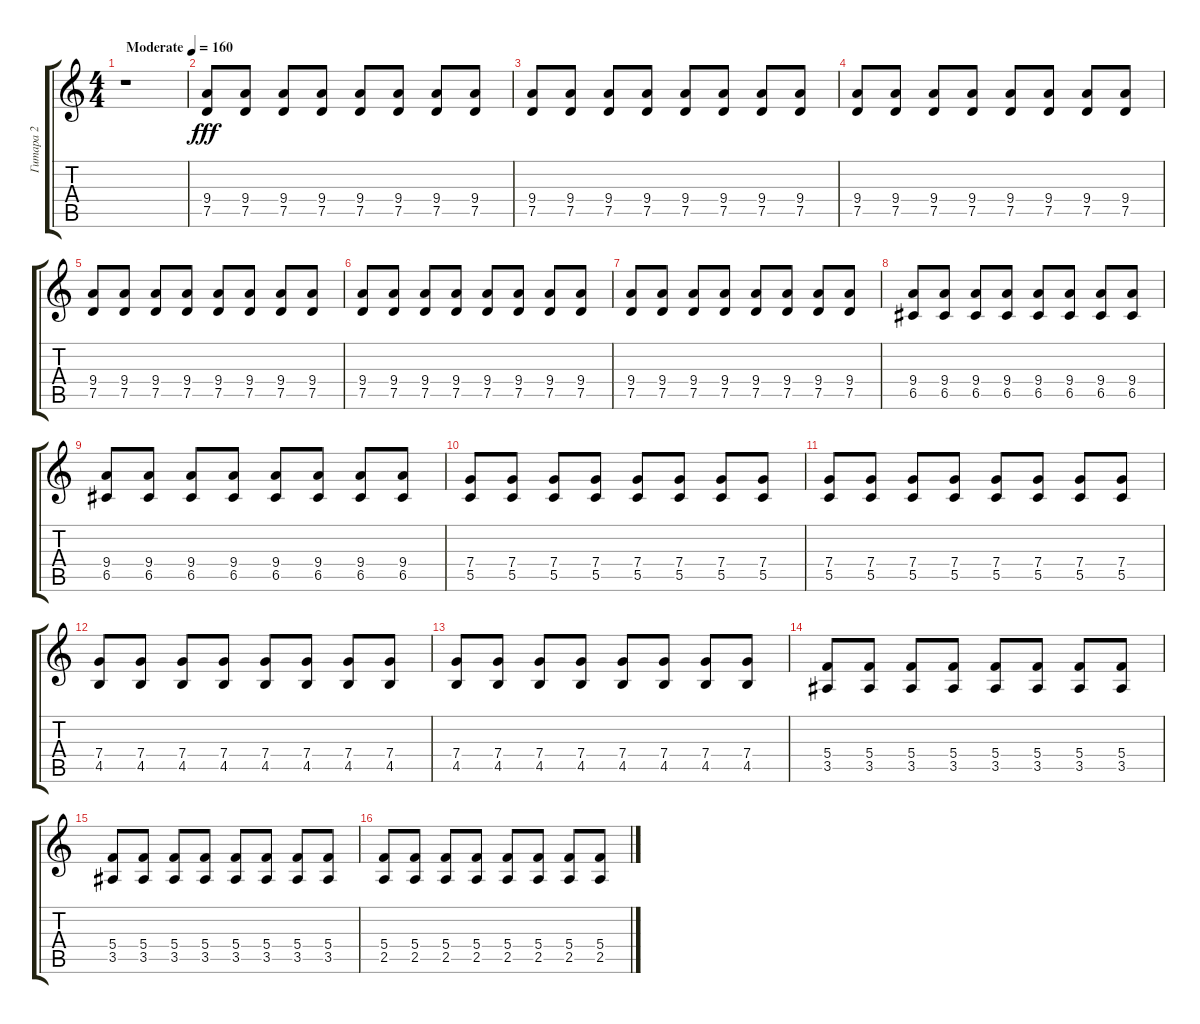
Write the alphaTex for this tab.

\track ("Гитара 2" "Гитара 2") {instrument overdrivenguitar}
\staff {score tabs}
\tuning (D4 A3 F3 C3 G2 D2) {hide}
\ts (4 4)
\tempo (160 "Moderate")
\clef g2
\ks c
r.1{dy fff volume 0 instrument overdrivenguitar} |
(9.4 7.5).8{volume 12} (9.4 7.5).8 (9.4 7.5).8 (9.4 7.5).8 (9.4 7.5).8 (9.4 7.5).8 (9.4 7.5).8 (9.4 7.5).8 |
(9.4 7.5).8 (9.4 7.5).8 (9.4 7.5).8 (9.4 7.5).8 (9.4 7.5).8 (9.4 7.5).8 (9.4 7.5).8 (9.4 7.5).8 |
(9.4 7.5).8 (9.4 7.5).8 (9.4 7.5).8 (9.4 7.5).8 (9.4 7.5).8 (9.4 7.5).8 (9.4 7.5).8 (9.4 7.5).8 |
(9.4 7.5).8 (9.4 7.5).8 (9.4 7.5).8 (9.4 7.5).8 (9.4 7.5).8 (9.4 7.5).8 (9.4 7.5).8 (9.4 7.5).8 |
(9.4 7.5).8 (9.4 7.5).8 (9.4 7.5).8 (9.4 7.5).8 (9.4 7.5).8 (9.4 7.5).8 (9.4 7.5).8 (9.4 7.5).8 |
(9.4 7.5).8 (9.4 7.5).8 (9.4 7.5).8 (9.4 7.5).8 (9.4 7.5).8 (9.4 7.5).8 (9.4 7.5).8 (9.4 7.5).8 |
(9.4 6.5).8 (9.4 6.5).8 (9.4 6.5).8 (9.4 6.5).8 (9.4 6.5).8 (9.4 6.5).8 (9.4 6.5).8 (9.4 6.5).8 |
(9.4 6.5).8 (9.4 6.5).8 (9.4 6.5).8 (9.4 6.5).8 (9.4 6.5).8 (9.4 6.5).8 (9.4 6.5).8 (9.4 6.5).8 |
(7.4 5.5).8 (7.4 5.5).8 (7.4 5.5).8 (7.4 5.5).8 (7.4 5.5).8 (7.4 5.5).8 (7.4 5.5).8 (7.4 5.5).8 |
(7.4 5.5).8 (7.4 5.5).8 (7.4 5.5).8 (7.4 5.5).8 (7.4 5.5).8 (7.4 5.5).8 (7.4 5.5).8 (7.4 5.5).8 |
(7.4 4.5).8 (7.4 4.5).8 (7.4 4.5).8 (7.4 4.5).8 (7.4 4.5).8 (7.4 4.5).8 (7.4 4.5).8 (7.4 4.5).8 |
(7.4 4.5).8 (7.4 4.5).8 (7.4 4.5).8 (7.4 4.5).8 (7.4 4.5).8 (7.4 4.5).8 (7.4 4.5).8 (7.4 4.5).8 |
(5.4 3.5).8 (5.4 3.5).8 (5.4 3.5).8 (5.4 3.5).8 (5.4 3.5).8 (5.4 3.5).8 (5.4 3.5).8 (5.4 3.5).8 |
(5.4 3.5).8 (5.4 3.5).8 (5.4 3.5).8 (5.4 3.5).8 (5.4 3.5).8 (5.4 3.5).8 (5.4 3.5).8 (5.4 3.5).8 |
(5.4 2.5).8 (5.4 2.5).8 (5.4 2.5).8 (5.4 2.5).8 (5.4 2.5).8 (5.4 2.5).8 (5.4 2.5).8 (5.4 2.5).8
